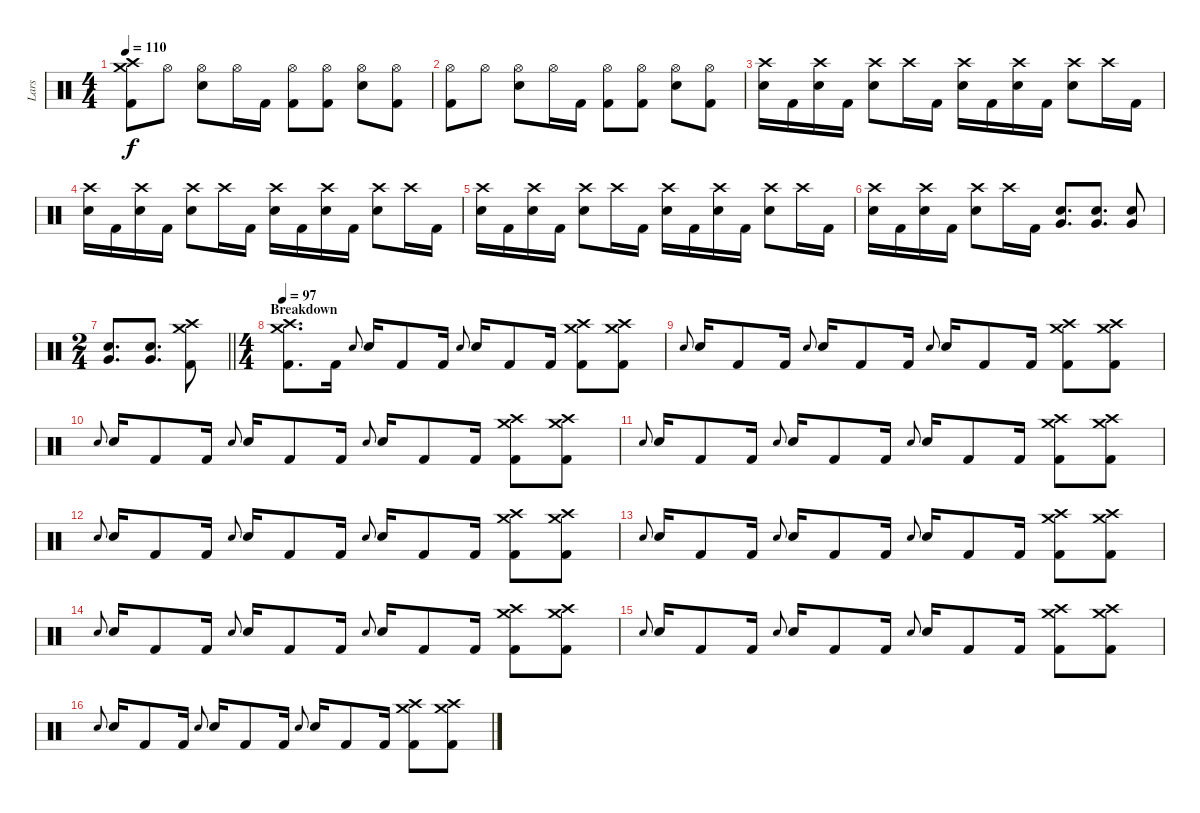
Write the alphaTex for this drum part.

\track ("Lars" "Lars") {instrument percussion}
\staff {score}
\articulation defaults
\ts (4 4)
\tempo 110
\clef neutral
\ks c
("Crash medium (hit)" "Crash high (hit)" "Kick (hit) 2").8{dy f} "Hi-Hat (open)".8 ("Hi-Hat (open)" "Electric Snare (hit)").8 "Hi-Hat (open)".16 "Kick (hit) 2".16 ("Hi-Hat (open)" "Kick (hit) 2").8 ("Hi-Hat (open)" "Kick (hit) 2").8 ("Hi-Hat (open)" "Electric Snare (hit)").8 ("Hi-Hat (open)" "Kick (hit) 2").8 |
("Hi-Hat (open)" "Kick (hit) 2").8 "Hi-Hat (open)".8 ("Hi-Hat (open)" "Electric Snare (hit)").8 "Hi-Hat (open)".16 "Kick (hit) 2".16 ("Hi-Hat (open)" "Kick (hit) 2").8 ("Hi-Hat (open)" "Kick (hit) 2").8 ("Hi-Hat (open)" "Electric Snare (hit)").8 ("Hi-Hat (open)" "Kick (hit) 2").8 |
("Crash high (hit)" "Electric Snare (hit)").16 "Kick (hit) 2".16 ("Crash high (hit)" "Electric Snare (hit)").16 "Kick (hit) 2".16 ("Crash high (hit)" "Electric Snare (hit)").8 "Crash high (hit)".16 "Kick (hit) 2".16 ("Crash high (hit)" "Electric Snare (hit)").16 "Kick (hit) 2".16 ("Crash high (hit)" "Electric Snare (hit)").16 "Kick (hit) 2".16 ("Crash high (hit)" "Electric Snare (hit)").8 "Crash high (hit)".16 "Kick (hit) 2".16 |
("Crash high (hit)" "Electric Snare (hit)").16 "Kick (hit) 2".16 ("Crash high (hit)" "Electric Snare (hit)").16 "Kick (hit) 2".16 ("Crash high (hit)" "Electric Snare (hit)").8 "Crash high (hit)".16 "Kick (hit) 2".16 ("Crash high (hit)" "Electric Snare (hit)").16 "Kick (hit) 2".16 ("Crash high (hit)" "Electric Snare (hit)").16 "Kick (hit) 2".16 ("Crash high (hit)" "Electric Snare (hit)").8 "Crash high (hit)".16 "Kick (hit) 2".16 |
("Crash high (hit)" "Electric Snare (hit)").16 "Kick (hit) 2".16 ("Crash high (hit)" "Electric Snare (hit)").16 "Kick (hit) 2".16 ("Crash high (hit)" "Electric Snare (hit)").8 "Crash high (hit)".16 "Kick (hit) 2".16 ("Crash high (hit)" "Electric Snare (hit)").16 "Kick (hit) 2".16 ("Crash high (hit)" "Electric Snare (hit)").16 "Kick (hit) 2".16 ("Crash high (hit)" "Electric Snare (hit)").8 "Crash high (hit)".16 "Kick (hit) 2".16 |
("Crash high (hit)" "Electric Snare (hit)").16 "Kick (hit) 2".16 ("Crash high (hit)" "Electric Snare (hit)").16 "Kick (hit) 2".16 ("Crash high (hit)" "Electric Snare (hit)").8 "Crash high (hit)".16 "Kick (hit) 2".16 ("Electric Snare (hit)" "Very Low Tom (hit)").8{d} ("Electric Snare (hit)" "Very Low Tom (hit)").8{d} ("Electric Snare (hit)" "Very Low Tom (hit)").8 |
\ts (2 4)
\barLineRight lightlight
("Electric Snare (hit)" "Very Low Tom (hit)").8{d} ("Electric Snare (hit)" "Very Low Tom (hit)").8{d} ("Crash medium (hit)" "Crash high (hit)" "Kick (hit) 2").8 |
\ts (4 4)
\section ("" "Breakdown")
\tempo 97
("Crash medium (hit)" "Crash high (hit)" "Kick (hit) 2").8{d} "Kick (hit) 2".16 "Electric Snare (hit)".8{gr onbeat} "Electric Snare (hit)".16 "Kick (hit) 2".8 "Kick (hit) 2".16 "Electric Snare (hit)".8{gr onbeat} "Electric Snare (hit)".16 "Kick (hit) 2".8 "Kick (hit) 2".16 ("Crash medium (hit)" "Crash high (hit)" "Kick (hit) 2").8 ("Crash medium (hit)" "Crash high (hit)" "Kick (hit) 2").8 |
"Electric Snare (hit)".8{gr onbeat} "Electric Snare (hit)".16 "Kick (hit) 2".8 "Kick (hit) 2".16 "Electric Snare (hit)".8{gr onbeat} "Electric Snare (hit)".16 "Kick (hit) 2".8 "Kick (hit) 2".16 "Electric Snare (hit)".8{gr onbeat} "Electric Snare (hit)".16 "Kick (hit) 2".8 "Kick (hit) 2".16 ("Crash medium (hit)" "Crash high (hit)" "Kick (hit) 2").8 ("Crash medium (hit)" "Crash high (hit)" "Kick (hit) 2").8 |
"Electric Snare (hit)".8{gr onbeat} "Electric Snare (hit)".16 "Kick (hit) 2".8 "Kick (hit) 2".16 "Electric Snare (hit)".8{gr onbeat} "Electric Snare (hit)".16 "Kick (hit) 2".8 "Kick (hit) 2".16 "Electric Snare (hit)".8{gr onbeat} "Electric Snare (hit)".16 "Kick (hit) 2".8 "Kick (hit) 2".16 ("Crash medium (hit)" "Crash high (hit)" "Kick (hit) 2").8 ("Crash medium (hit)" "Crash high (hit)" "Kick (hit) 2").8 |
"Electric Snare (hit)".8{gr onbeat} "Electric Snare (hit)".16 "Kick (hit) 2".8 "Kick (hit) 2".16 "Electric Snare (hit)".8{gr onbeat} "Electric Snare (hit)".16 "Kick (hit) 2".8 "Kick (hit) 2".16 "Electric Snare (hit)".8{gr onbeat} "Electric Snare (hit)".16 "Kick (hit) 2".8 "Kick (hit) 2".16 ("Crash medium (hit)" "Crash high (hit)" "Kick (hit) 2").8 ("Crash medium (hit)" "Crash high (hit)" "Kick (hit) 2").8 |
"Electric Snare (hit)".8{gr onbeat} "Electric Snare (hit)".16 "Kick (hit) 2".8 "Kick (hit) 2".16 "Electric Snare (hit)".8{gr onbeat} "Electric Snare (hit)".16 "Kick (hit) 2".8 "Kick (hit) 2".16 "Electric Snare (hit)".8{gr onbeat} "Electric Snare (hit)".16 "Kick (hit) 2".8 "Kick (hit) 2".16 ("Crash medium (hit)" "Crash high (hit)" "Kick (hit) 2").8 ("Crash medium (hit)" "Crash high (hit)" "Kick (hit) 2").8 |
"Electric Snare (hit)".8{gr onbeat} "Electric Snare (hit)".16 "Kick (hit) 2".8 "Kick (hit) 2".16 "Electric Snare (hit)".8{gr onbeat} "Electric Snare (hit)".16 "Kick (hit) 2".8 "Kick (hit) 2".16 "Electric Snare (hit)".8{gr onbeat} "Electric Snare (hit)".16 "Kick (hit) 2".8 "Kick (hit) 2".16 ("Crash medium (hit)" "Crash high (hit)" "Kick (hit) 2").8 ("Crash medium (hit)" "Crash high (hit)" "Kick (hit) 2").8 |
"Electric Snare (hit)".8{gr onbeat} "Electric Snare (hit)".16 "Kick (hit) 2".8 "Kick (hit) 2".16 "Electric Snare (hit)".8{gr onbeat} "Electric Snare (hit)".16 "Kick (hit) 2".8 "Kick (hit) 2".16 "Electric Snare (hit)".8{gr onbeat} "Electric Snare (hit)".16 "Kick (hit) 2".8 "Kick (hit) 2".16 ("Crash medium (hit)" "Crash high (hit)" "Kick (hit) 2").8 ("Crash medium (hit)" "Crash high (hit)" "Kick (hit) 2").8 |
"Electric Snare (hit)".8{gr onbeat} "Electric Snare (hit)".16 "Kick (hit) 2".8 "Kick (hit) 2".16 "Electric Snare (hit)".8{gr onbeat} "Electric Snare (hit)".16 "Kick (hit) 2".8 "Kick (hit) 2".16 "Electric Snare (hit)".8{gr onbeat} "Electric Snare (hit)".16 "Kick (hit) 2".8 "Kick (hit) 2".16 ("Crash medium (hit)" "Crash high (hit)" "Kick (hit) 2").8 ("Crash medium (hit)" "Crash high (hit)" "Kick (hit) 2").8 |
"Electric Snare (hit)".8{gr onbeat} "Electric Snare (hit)".16 "Kick (hit) 2".8 "Kick (hit) 2".16 "Electric Snare (hit)".8{gr onbeat} "Electric Snare (hit)".16 "Kick (hit) 2".8 "Kick (hit) 2".16 "Electric Snare (hit)".8{gr onbeat} "Electric Snare (hit)".16 "Kick (hit) 2".8 "Kick (hit) 2".16 ("Crash medium (hit)" "Crash high (hit)" "Kick (hit) 2").8 ("Crash medium (hit)" "Crash high (hit)" "Kick (hit) 2").8
